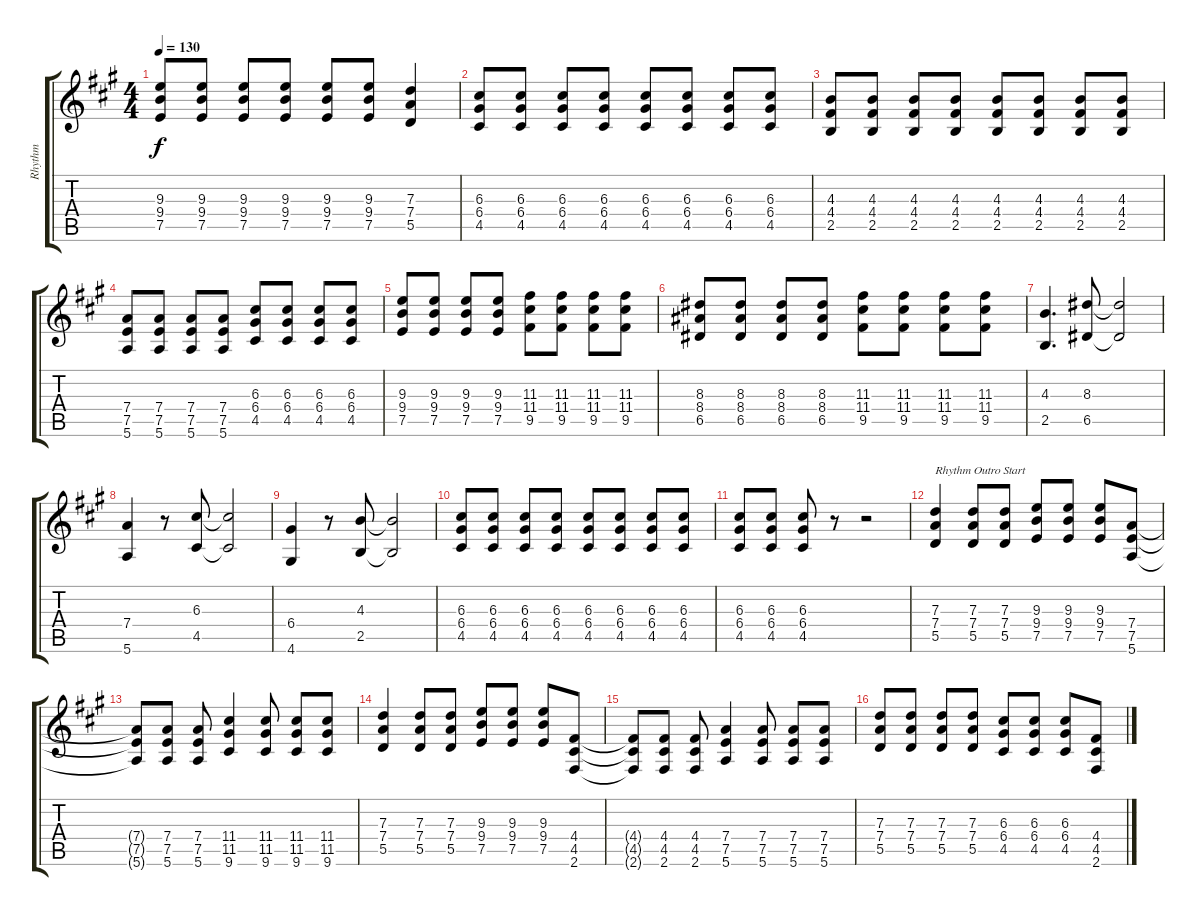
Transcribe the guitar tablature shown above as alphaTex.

\track ("Rhythm" "Rhythm") {instrument distortionguitar}
\staff {score tabs}
\tuning (E4 B3 G3 D3 A2 E2) {hide}
\ts (4 4)
\tempo 130
\clef g2
\ks a
(9.3 9.4 7.5).8{dy f} (9.3 9.4 7.5).8 (9.3 9.4 7.5).8 (9.3 9.4 7.5).8 (9.3 9.4 7.5).8 (9.3 9.4 7.5).8 (7.3 7.4 5.5).4 |
(6.3 6.4 4.5).8 (6.3 6.4 4.5).8 (6.3 6.4 4.5).8 (6.3 6.4 4.5).8 (6.3 6.4 4.5).8 (6.3 6.4 4.5).8 (6.3 6.4 4.5).8 (6.3 6.4 4.5).8 |
(4.3 4.4 2.5).8 (4.3 4.4 2.5).8 (4.3 4.4 2.5).8 (4.3 4.4 2.5).8 (4.3 4.4 2.5).8 (4.3 4.4 2.5).8 (4.3 4.4 2.5).8 (4.3 4.4 2.5).8 |
(7.4 7.5 5.6).8 (7.4 7.5 5.6).8 (7.4 7.5 5.6).8 (7.4 7.5 5.6).8 (6.3 6.4 4.5).8 (6.3 6.4 4.5).8 (6.3 6.4 4.5).8 (6.3 6.4 4.5).8 |
(9.3 9.4 7.5).8 (9.3 9.4 7.5).8 (9.3 9.4 7.5).8 (9.3 9.4 7.5).8 (11.3 11.4 9.5).8 (11.3 11.4 9.5).8 (11.3 11.4 9.5).8 (11.3 11.4 9.5).8 |
(8.3 8.4 6.5).8 (8.3 8.4 6.5).8 (8.3 8.4 6.5).8 (8.3 8.4 6.5).8 (11.3 11.4 9.5).8 (11.3 11.4 9.5).8 (11.3 11.4 9.5).8 (11.3 11.4 9.5).8 |
(4.3 2.5).4{d} (8.3 6.5).8 (8.3{t} 6.5{t}).2 |
(7.4 5.6).4 r.8 (6.3 4.5).8 (6.3{t} 4.5{t}).2 |
(6.4 4.6).4 r.8 (4.3 2.5).8 (4.3{t} 2.5{t}).2 |
(6.3 6.4 4.5).8 (6.3 6.4 4.5).8 (6.3 6.4 4.5).8 (6.3 6.4 4.5).8 (6.3 6.4 4.5).8 (6.3 6.4 4.5).8 (6.3 6.4 4.5).8 (6.3 6.4 4.5).8 |
(6.3 6.4 4.5).8 (6.3 6.4 4.5).8 (6.3 6.4 4.5).8 r.8 r.2 |
(7.3 7.4 5.5).4{txt "Rhythm Outro Start"} (7.3 7.4 5.5).8 (7.3 7.4 5.5).8 (9.3 9.4 7.5).8 (9.3 9.4 7.5).8 (9.3 9.4 7.5).8 (7.4 7.5 5.6).8 |
(7.4{t} 7.5{t} 5.6{t}).8 (7.4 7.5 5.6).8 (7.4 7.5 5.6).8 (11.4 11.5 9.6).4 (11.4 11.5 9.6).8 (11.4 11.5 9.6).8 (11.4 11.5 9.6).8 |
(7.3 7.4 5.5).4 (7.3 7.4 5.5).8 (7.3 7.4 5.5).8 (9.3 9.4 7.5).8 (9.3 9.4 7.5).8 (9.3 9.4 7.5).8 (4.4 4.5 2.6).8 |
(4.4{t} 4.5{t} 2.6{t}).8 (4.4 4.5 2.6).8 (4.4 4.5 2.6).8 (7.4 7.5 5.6).4 (7.4 7.5 5.6).8 (7.4 7.5 5.6).8 (7.4 7.5 5.6).8 |
(7.3 7.4 5.5).8 (7.3 7.4 5.5).8 (7.3 7.4 5.5).8 (7.3 7.4 5.5).8 (6.3 6.4 4.5).8 (6.3 6.4 4.5).8 (6.3 6.4 4.5).8 (4.4 4.5 2.6).8
